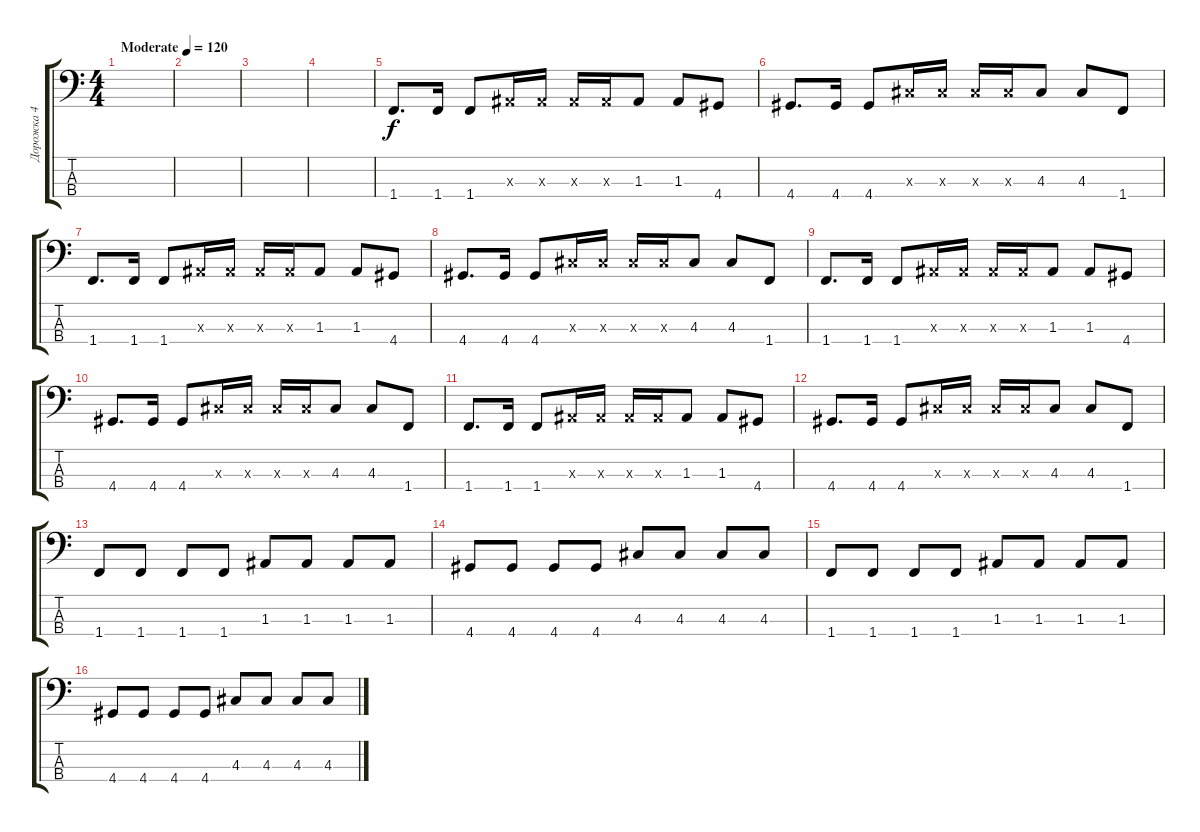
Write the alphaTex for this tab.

\track ("Дорожка 4" "Дорожка 4") {instrument electricbasspick}
\staff {score tabs}
\tuning (G2 D2 A1 E1) {hide}
\ts (4 4)
\tempo (120 "Moderate")
\clef f4
\ks c
|
|
|
|
1.4.8{d} 1.4.16 1.4.8 1.3{x}.16 1.3{x}.16 1.3{x}.16 1.3{x}.16 1.3.8 1.3.8 4.4.8 |
4.4.8{d} 4.4.16 4.4.8 4.3{x}.16 4.3{x}.16 4.3{x}.16 4.3{x}.16 4.3.8 4.3.8 1.4.8 |
1.4.8{d} 1.4.16 1.4.8 1.3{x}.16 1.3{x}.16 1.3{x}.16 1.3{x}.16 1.3.8 1.3.8 4.4.8 |
4.4.8{d} 4.4.16 4.4.8 4.3{x}.16 4.3{x}.16 4.3{x}.16 4.3{x}.16 4.3.8 4.3.8 1.4.8 |
1.4.8{d} 1.4.16 1.4.8 1.3{x}.16 1.3{x}.16 1.3{x}.16 1.3{x}.16 1.3.8 1.3.8 4.4.8 |
4.4.8{d} 4.4.16 4.4.8 4.3{x}.16 4.3{x}.16 4.3{x}.16 4.3{x}.16 4.3.8 4.3.8 1.4.8 |
1.4.8{d} 1.4.16 1.4.8 1.3{x}.16 1.3{x}.16 1.3{x}.16 1.3{x}.16 1.3.8 1.3.8 4.4.8 |
4.4.8{d} 4.4.16 4.4.8 4.3{x}.16 4.3{x}.16 4.3{x}.16 4.3{x}.16 4.3.8 4.3.8 1.4.8 |
1.4.8 1.4.8 1.4.8 1.4.8 1.3.8 1.3.8 1.3.8 1.3.8 |
4.4.8 4.4.8 4.4.8 4.4.8 4.3.8 4.3.8 4.3.8 4.3.8 |
1.4.8 1.4.8 1.4.8 1.4.8 1.3.8 1.3.8 1.3.8 1.3.8 |
4.4.8 4.4.8 4.4.8 4.4.8 4.3.8 4.3.8 4.3.8 4.3.8
